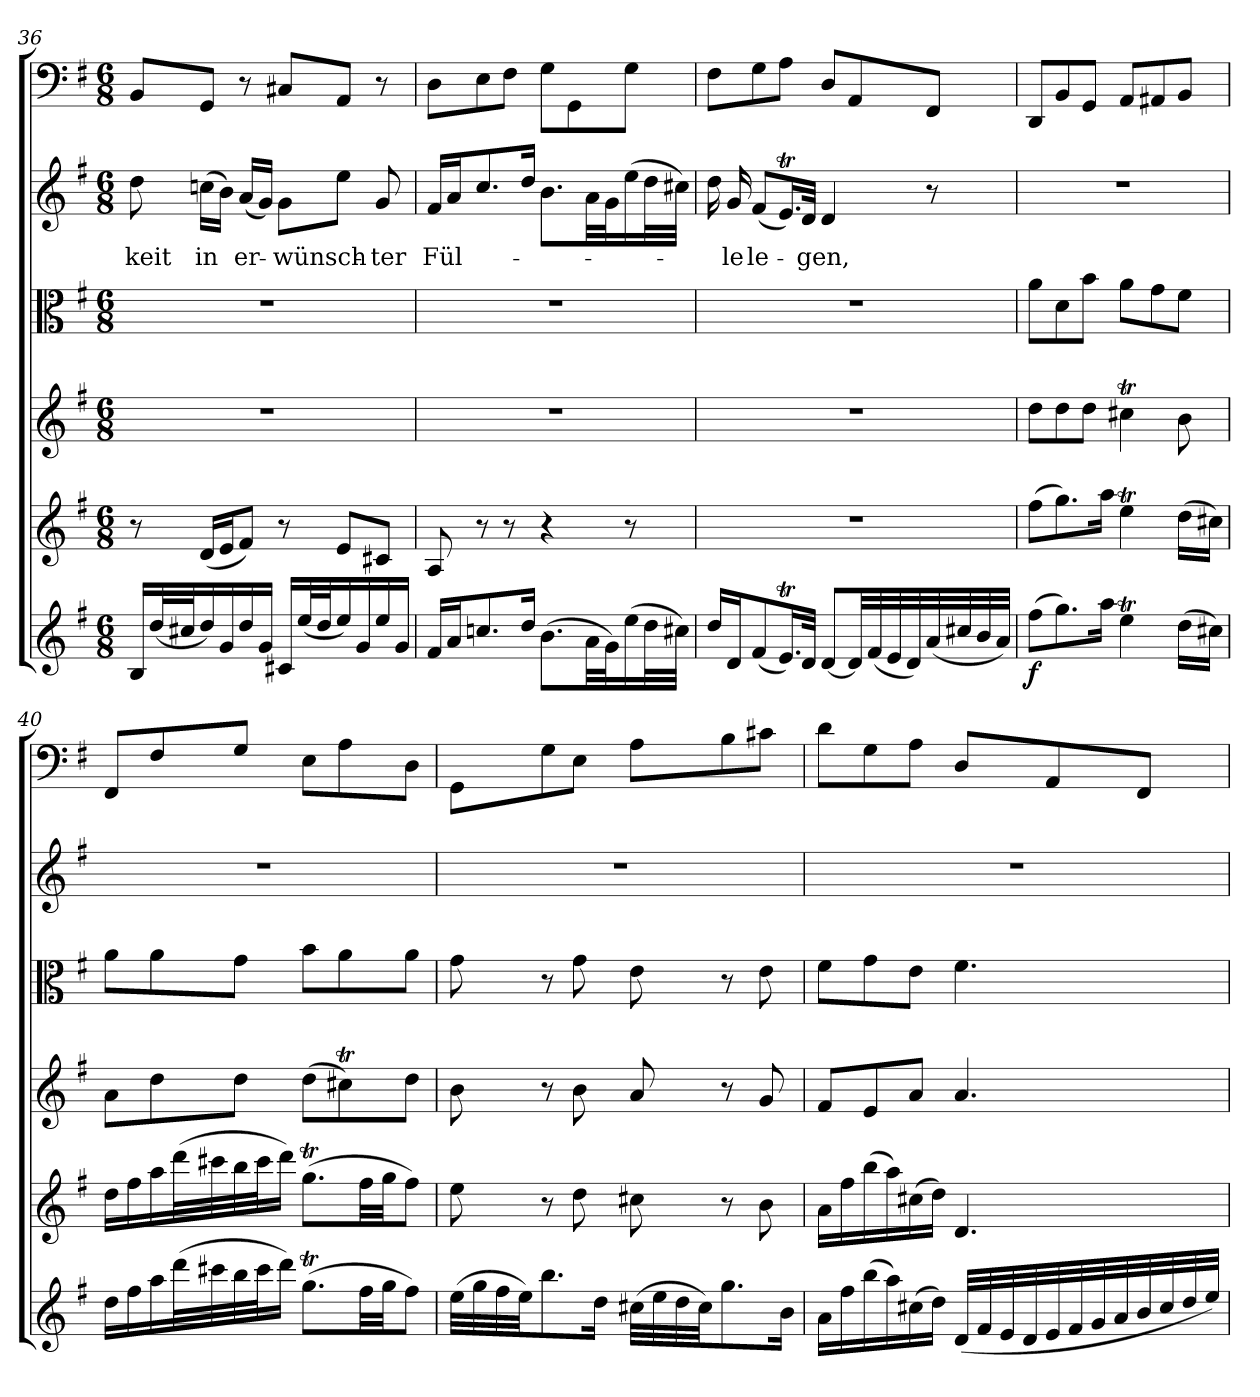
**kern	**dynam	**kern	**kern	**kern	**kern	**text	**kern
*part6	*part6	*part5	*part4	*part3	*part2	*part2	*part1
*staff6	*staff6	*staff5	*staff4	*staff3	*staff2	*staff2	*staff1
*clefG2	*	*clefG2	*clefG2	*clefC3	*clefG2	*	*clefF4
*k[f#]	*	*k[f#]	*k[f#]	*k[f#]	*k[f#]	*	*k[f#]
*G:	*	*G:	*G:	*G:	*G:	*	*G:
*M6/8	*	*M6/8	*M6/8	*M6/8	*M6/8	*	*M6/8
=36	=36	=36	=36	=36	=36	=36	=36
16B/LL	.	8r	2.r	2.r	8dd\	-keit	8BB/L
(32dd/L	.	.	.	.	.	.	.
32cc#X/J	.	.	.	.	.	.	.
16dd/)	.	(16d/LL	.	.	(16ccn\LL	in	8GG/J
16g/	.	16e/J	.	.	16b\JJ)	.	.
16dd/	.	8f#/J)	.	.	(16a/LL	er-	8r
16g/JJ	.	.	.	.	16g/JJ)	.	.
16c#X/LL	.	8r	.	.	8g\L	-wünsch-	8C#X/L
(32ee/L	.	.	.	.	.	.	.
32dd/J	.	.	.	.	.	.	.
16ee/)	.	8e/L	.	.	8ee\J	.	8AA/J
16g/	.	.	.	.	.	.	.
16ee/	.	8c#X/J	.	.	8g/	-ter	8r
16g/JJ	.	.	.	.	.	.	.
=37	=37	=37	=37	=37	=37	=37	=37
16f#/LL	.	8A/	2.r	2.r	16f#/LL	Fül-	8D\L
16a/J	.	.	.	.	16a/J	.	.
8.ccn/	.	8r	.	.	8.cc/	.	8E\
.	.	8r	.	.	.	.	8F#\J
16dd/Jk	.	.	.	.	16dd/Jk	.	.
(8.b\L	.	4r	.	.	8.b\L	.	8G\L
.	.	.	.	.	.	.	8GG\
32a\LL	.	.	.	.	32a\LL	.	.
32g\J)	.	.	.	.	32g\J	.	.
(16ee\	.	8r	.	.	(16ee\	.	8G\J
32dd\L	.	.	.	.	32dd\L	.	.
32cc#X\JJJ)	.	.	.	.	32cc#X\JJJ)	.	.
=38	=38	=38	=38	=38	=38	=38	=38
16dd/LL	.	2.r	2.r	2.r	16dd\	.	8F#\L
16d/J	.	.	.	.	16g/	-le	.
(8f#/	.	.	.	.	(8f#/L	le-	8G\
16.eT/L)	.	.	.	.	16.eT/L)	.	8A\J
32d/JJk	.	.	.	.	32d/JJk	-gen,	.
[8d/L	.	.	.	.	4d/	.	8D/L
32d/LL]	.	.	.	.	.	.	8AA/
(32f#/	.	.	.	.	.	.	.
32e/	.	.	.	.	.	.	.
32d/)	.	.	.	.	.	.	.
(32a/	.	.	.	.	8r	.	8FF#/J
32cc#X/	.	.	.	.	.	.	.
32b/	.	.	.	.	.	.	.
32a/JJJ)	.	.	.	.	.	.	.
=39	=39	=39	=39	=39	=39	=39	=39
(8ff#\L	f	(8ff#\L	8dd\L	8a\L	2.r	.	8DD/L
8.gg\)	.	8.gg\)	8dd\	8d\	.	.	8BB/
.	.	.	8dd\J	8b\J	.	.	8GG/J
16aa\Jk	.	16aa\Jk	.	.	.	.	.
4eeT\	.	4eeT\	4cc#Xt\	8a\L	.	.	8AA/L
.	.	.	.	8g\	.	.	8AA#X/
(16dd\LL	.	(16dd\LL	8b\	8f#\J	.	.	8BB/J
16cc#X\JJ)	.	16cc#X\JJ)	.	.	.	.	.
=40	=40	=40	=40	=40	=40	=40	=40
16dd\LL	.	16dd\LL	8a\L	8a\L	2.r	.	8FF#/L
16ff#\	.	16ff#\	.	.	.	.	.
16aa\	.	16aa\	8dd\	8a\	.	.	8F#/
(32ddd\L	.	(32ddd\L	.	.	.	.	.
32ccc#X\	.	32ccc#X\	.	.	.	.	.
32bb\	.	32bb\	8dd\J	8g\J	.	.	8G/J
32ccc#\J	.	32ccc#\J	.	.	.	.	.
16ddd\JJ)	.	16ddd\JJ)	.	.	.	.	.
(8.ggT\L	.	(8.ggT\L	(8dd\L	8b\L	.	.	8E\L
.	.	.	8cc#Xt\)	8a\	.	.	8A\
32ff#\LL	.	32ff#\LL	.	.	.	.	.
32gg\JJ	.	32gg\JJ	.	.	.	.	.
8ff#\J)	.	8ff#\J)	8dd\J	8a\J	.	.	8D\J
=41	=41	=41	=41	=41	=41	=41	=41
(32ee\LLL	.	8ee\	8b\	8g\	2.r	.	8GG\L
32gg\	.	.	.	.	.	.	.
32ff#\	.	.	.	.	.	.	.
32ee\JJ)	.	.	.	.	.	.	.
8.bb\	.	8r	8r	8r	.	.	8G\
.	.	8dd\	8b\	8g\	.	.	8E\J
16dd\Jk	.	.	.	.	.	.	.
(32cc#X\LLL	.	8cc#X\	8a/	8e\	.	.	8A\L
32ee\	.	.	.	.	.	.	.
32dd\	.	.	.	.	.	.	.
32cc#\JJ)	.	.	.	.	.	.	.
8.gg\	.	8r	8r	8r	.	.	8B\
.	.	8b\	8g/	8e\	.	.	8c#X\J
16b\Jk	.	.	.	.	.	.	.
=42	=42	=42	=42	=42	=42	=42	=42
16a\LL	.	16a\LL	8f#/L	8f#\L	2.r	.	8d\L
16ff#\	.	16ff#\	.	.	.	.	.
(16bb\	.	(16bb\	8e/	8g\	.	.	8G\
16aa\)	.	16aa\)	.	.	.	.	.
(16cc#X\	.	(16cc#X\	8a/J	8e\J	.	.	8A\J
16dd\JJ)	.	16dd\JJ)	.	.	.	.	.
(32d/LLL	.	4.d/	4.a/	4.f#\	.	.	8D/L
32f#/	.	.	.	.	.	.	.
32e/	.	.	.	.	.	.	.
32d/	.	.	.	.	.	.	.
32e/	.	.	.	.	.	.	8AA/
32f#/	.	.	.	.	.	.	.
32g/	.	.	.	.	.	.	.
32a/	.	.	.	.	.	.	.
32b/	.	.	.	.	.	.	8FF#/J
32cc#/	.	.	.	.	.	.	.
32dd/	.	.	.	.	.	.	.
32ee/JJJ)	.	.	.	.	.	.	.
=	=	=	=	=	=	=	=
*-	*-	*-	*-	*-	*-	*-	*-
